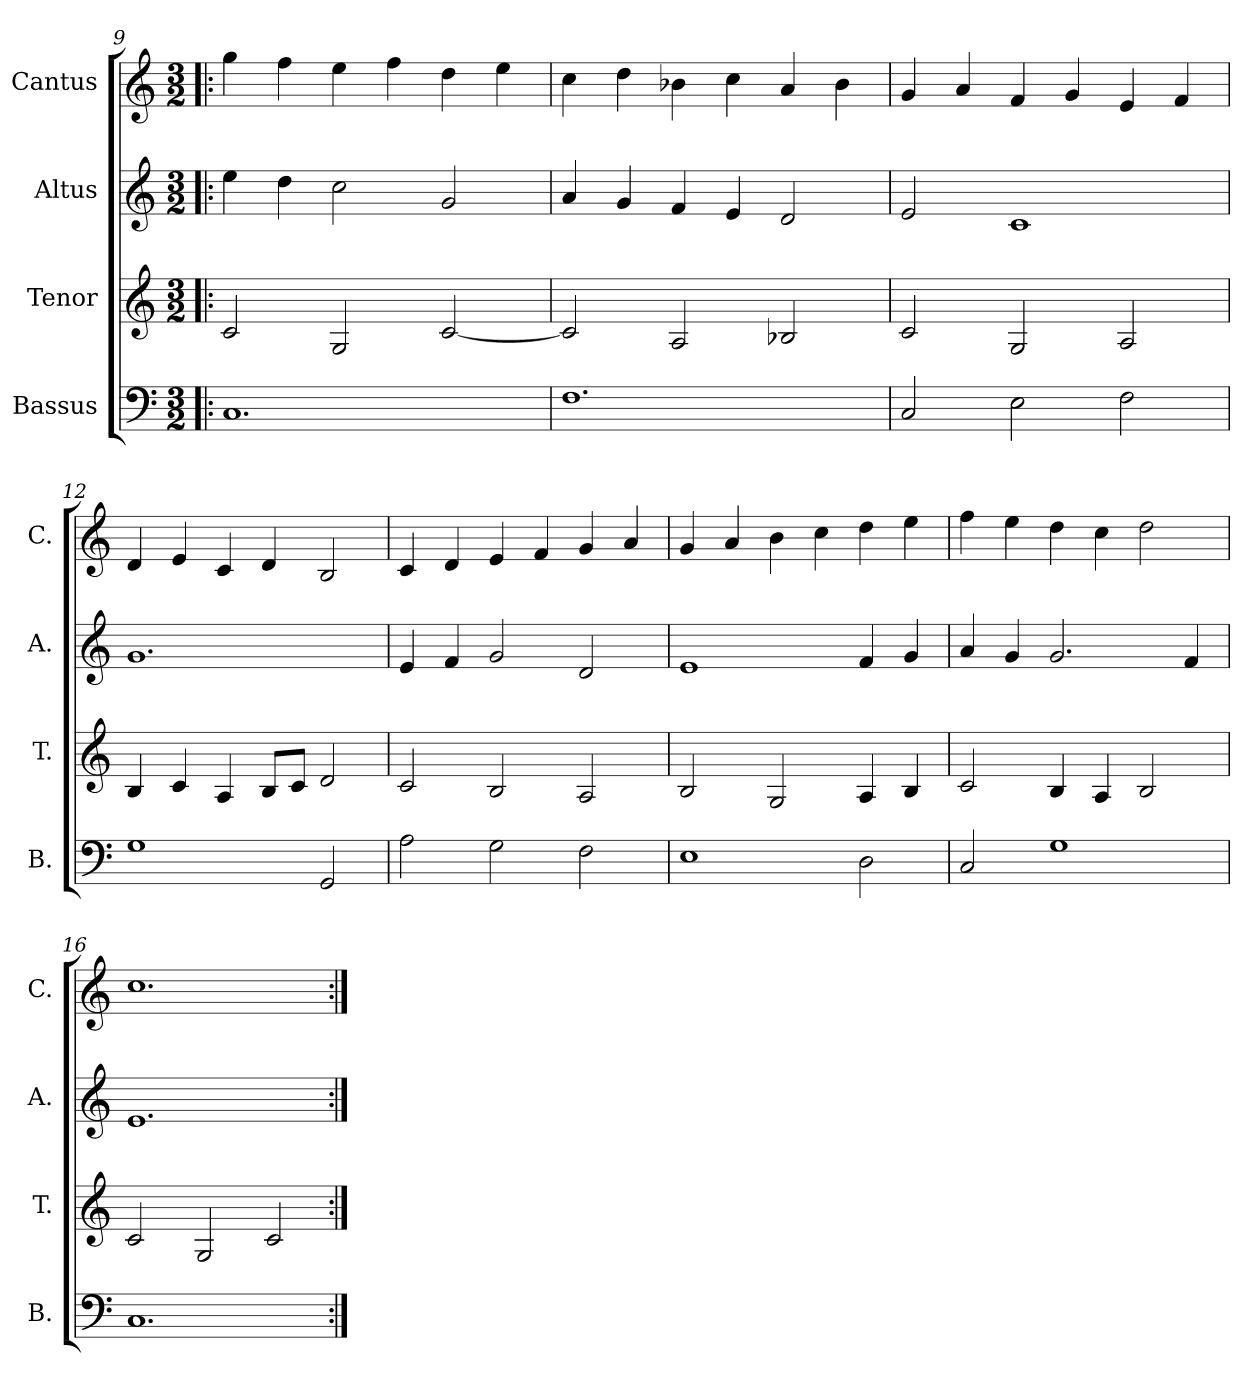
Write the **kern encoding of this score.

**kern	**kern	**kern	**kern
*part4	*part3	*part2	*part1
*staff4	*staff3	*staff2	*staff1
*I"Bassus	*I"Tenor	*I"Altus	*I"Cantus
*I'B.	*I'T.	*I'A.	*I'C.
*clefF4	*clefG2	*clefG2	*clefG2
*k[]	*k[]	*k[]	*k[]
*C:	*C:	*C:	*C:
*M3/2	*M3/2	*M3/2	*M3/2
=9!|:	=9!|:	=9!|:	=9!|:
1.C/	2c/	4ee\	4gg\
.	.	4dd\	4ff\
.	2G/	2cc\	4ee\
.	.	.	4ff\
.	[2c/	2g/	4dd\
.	.	.	4ee\
=10	=10	=10	=10
1.F\	2c/]	4a/	4cc\
.	.	4g/	4dd\
.	2A/	4f/	4b-X\
.	.	4e/	4cc\
.	2B-X/	2d/	4a/
.	.	.	4b-\
!!LO:LB:g=z
=11	=11	=11	=11
2C/	2c/	2e/	4g/
.	.	.	4a/
2E\	2G/	1c/	4f/
.	.	.	4g/
2F\	2A/	.	4e/
.	.	.	4f/
=12	=12	=12	=12
1G\	4B/	1.g/	4d/
.	4c/	.	4e/
.	4A/	.	4c/
.	8B/L	.	4d/
.	8c/J	.	.
2GG/	2d/	.	2B/
=13	=13	=13	=13
2A\	2c/	4e/	4c/
.	.	4f/	4d/
2G\	2B/	2g/	4e/
.	.	.	4f/
2F\	2A/	2d/	4g/
.	.	.	4a/
=14	=14	=14	=14
1E\	2B/	1e/	4g/
.	.	.	4a/
.	2G/	.	4b\
.	.	.	4cc\
2D\	4A/	4f/	4dd\
.	4B/	4g/	4ee\
=15	=15	=15	=15
2C/	2c/	4a/	4ff\
.	.	4g/	4ee\
1G\	4B/	2.g/	4dd\
.	4A/	.	4cc\
.	2B/	.	2dd\
.	.	4f/	.
=16	=16	=16	=16
1.C/	2c/	1.e/	1.cc\
.	2G/	.	.
.	2c/	.	.
=:|!	=:|!	=:|!	=:|!
*-	*-	*-	*-
